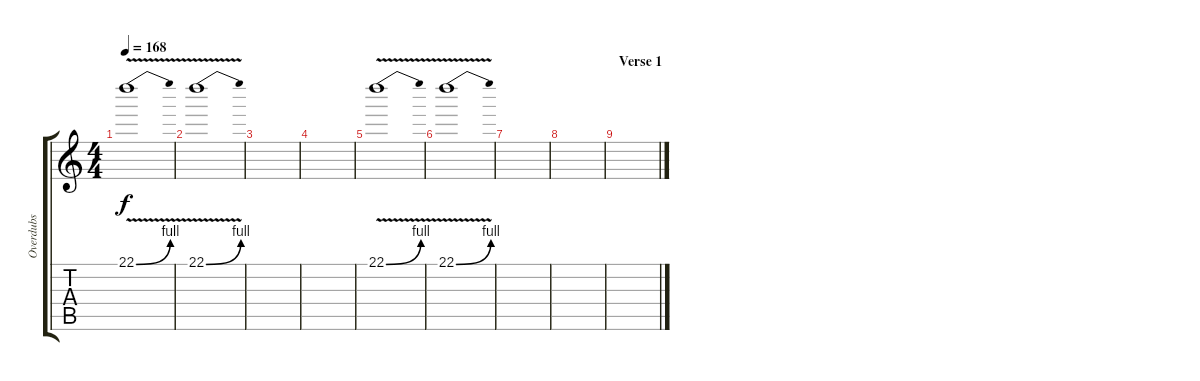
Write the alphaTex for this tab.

\track ("Overdubs" "Overdubs") {instrument distortionguitar}
\staff {score tabs}
\tuning (E4 B3 G3 D3 A2 E2) {hide}
\ts (4 4)
\tempo 168
\clef g2
\ks c
22.1{be (bend 0 0 60 4) v}.1{dy f} |
22.1{be (bend 0 0 60 4) v}.1 |
|
|
22.1{be (bend 0 0 60 4) v}.1 |
22.1{be (bend 0 0 60 4) v}.1 |
|
|
\section ("" "Verse 1")
